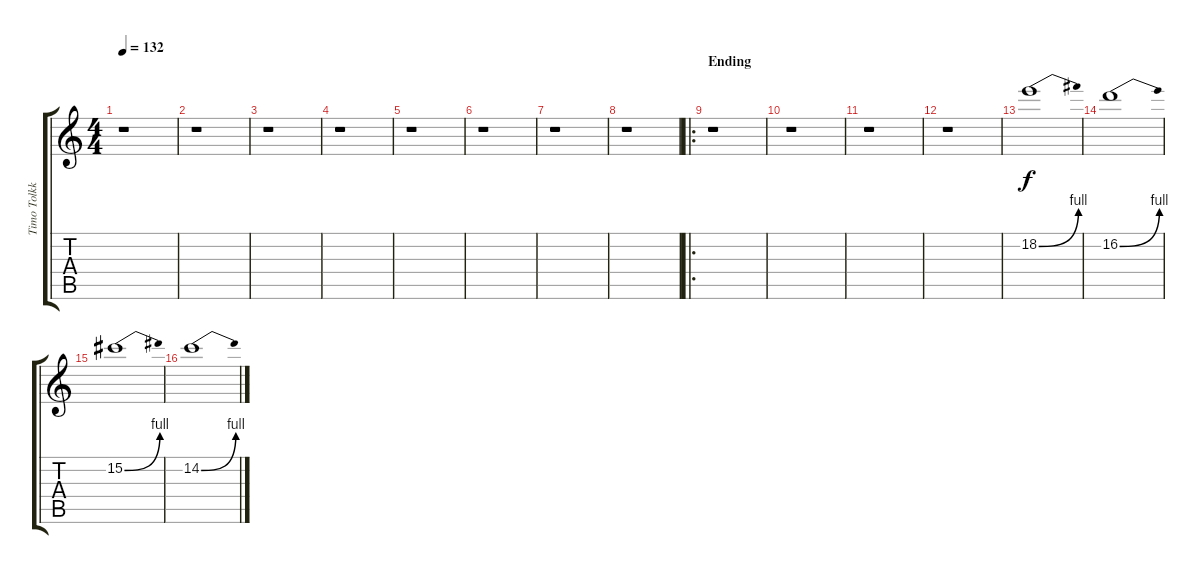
\track ("Timo Tolkki (Lead,Rhythm Guitar)" "Timo Tolkk") {instrument distortionguitar}
\staff {score tabs}
\tuning (Eb4 Bb3 Gb3 Db3 Ab2 Eb2) {hide}
\ts (4 4)
\tempo 132
\clef g2
\ks c
r.1{dy fff} |
r.1 |
r.1 |
r.1 |
r.1 |
r.1 |
r.1 |
r.1 |
\ro
\section ("" "Ending")
r.1 |
r.1 |
r.1 |
r.1 |
18.2{be (bend 0 0 60 4)}.1{dy f} |
16.2{be (bend 0 0 60 4)}.1 |
15.2{be (bend 0 0 60 4)}.1 |
14.2{be (bend 0 0 60 4)}.1
